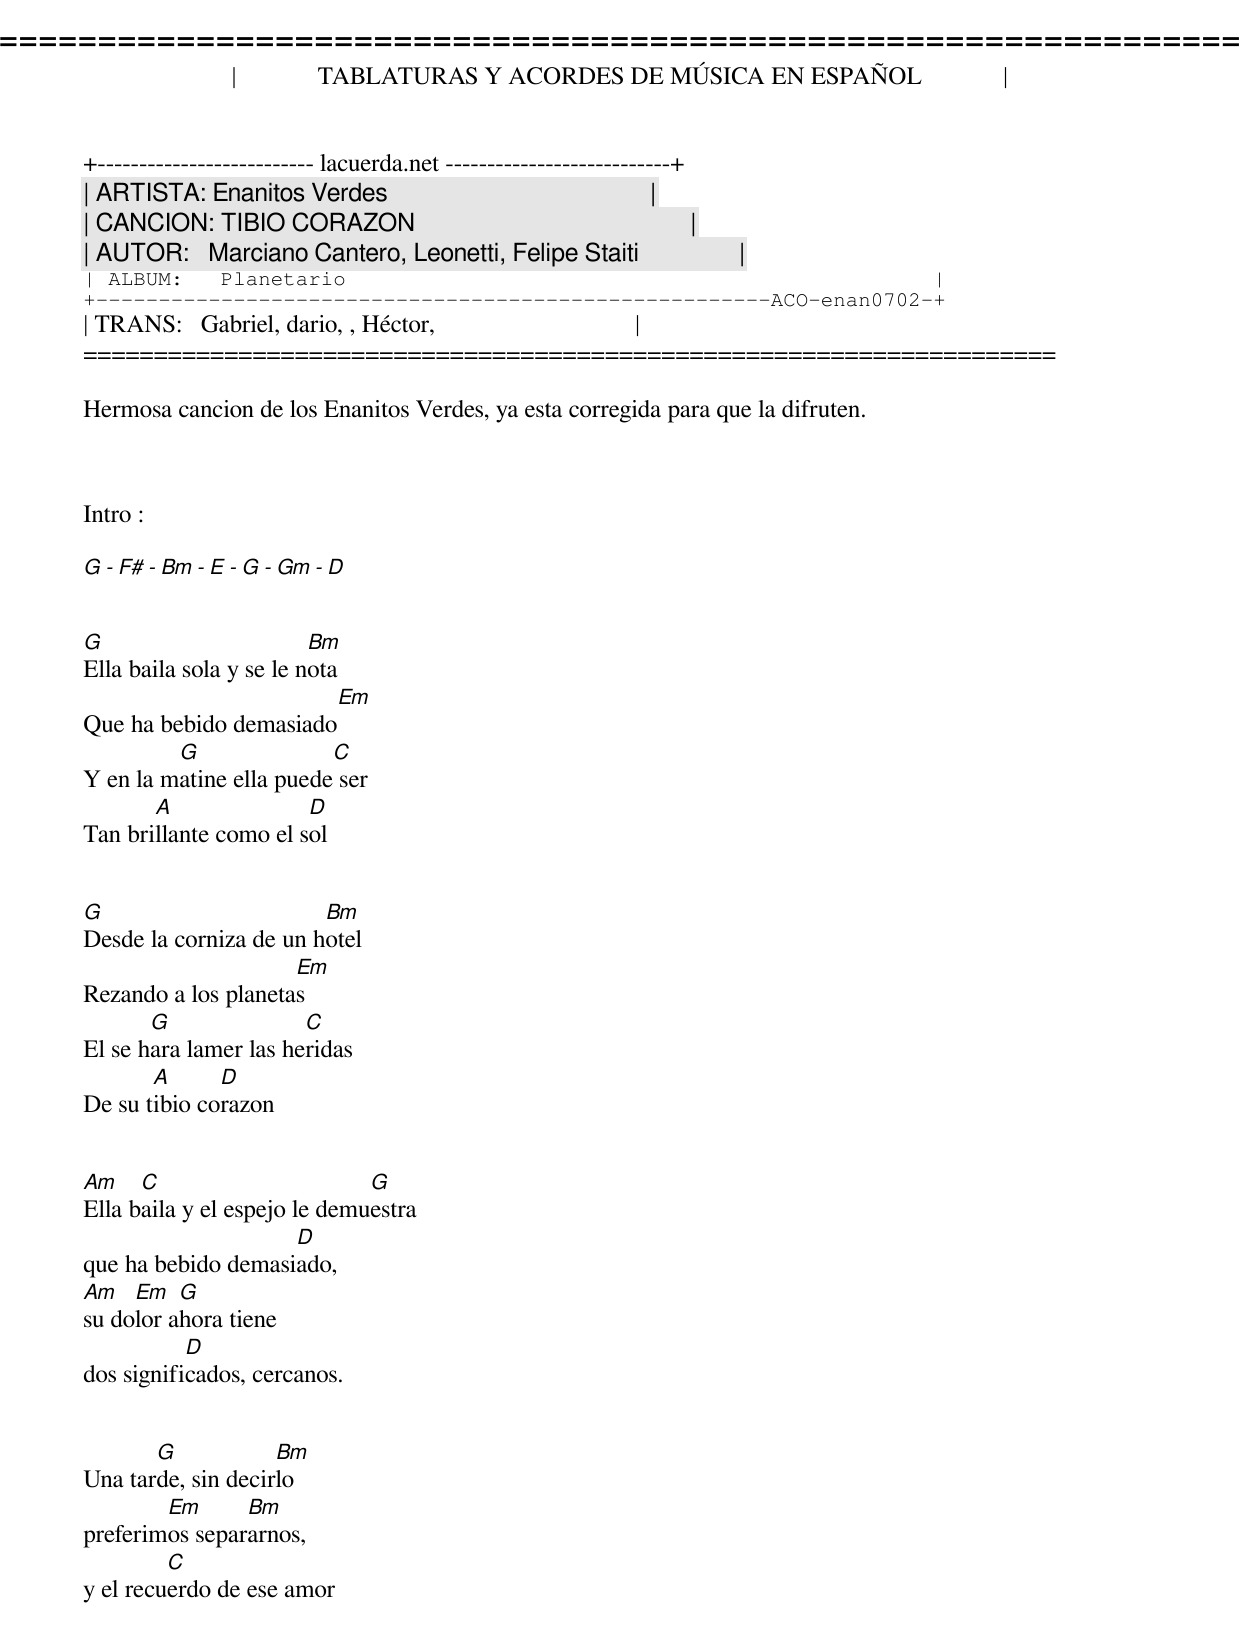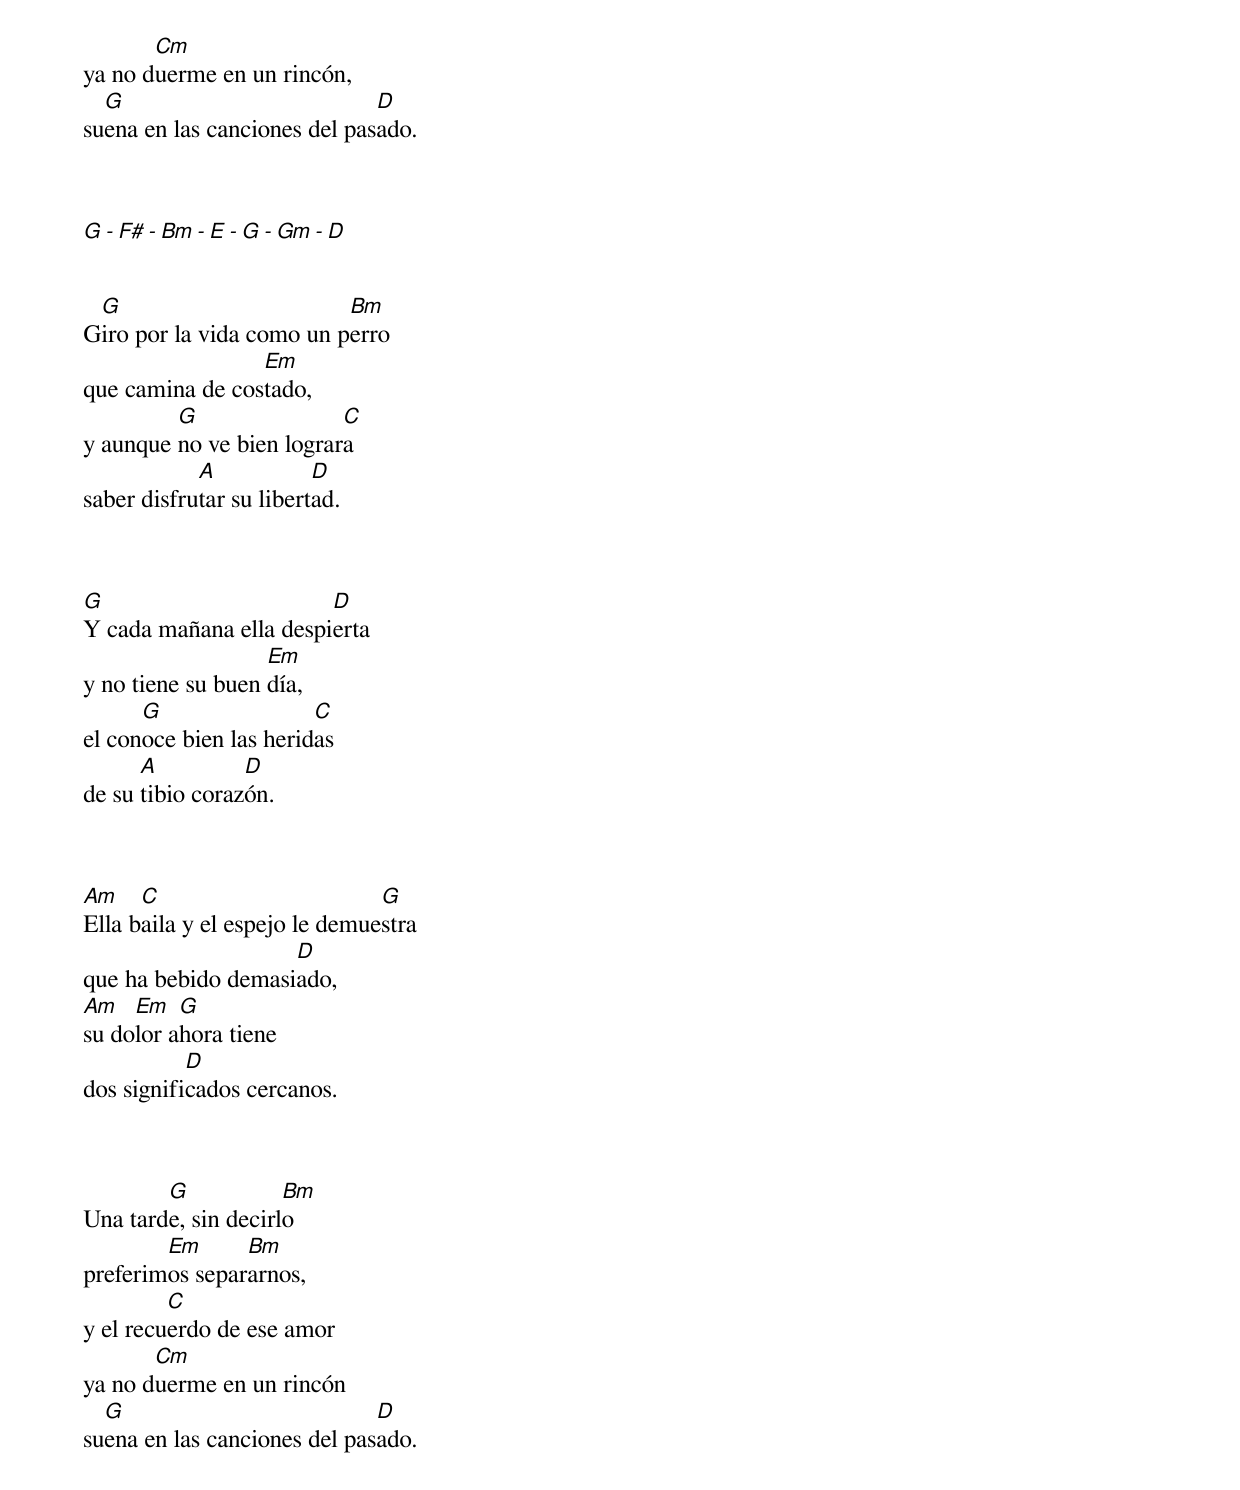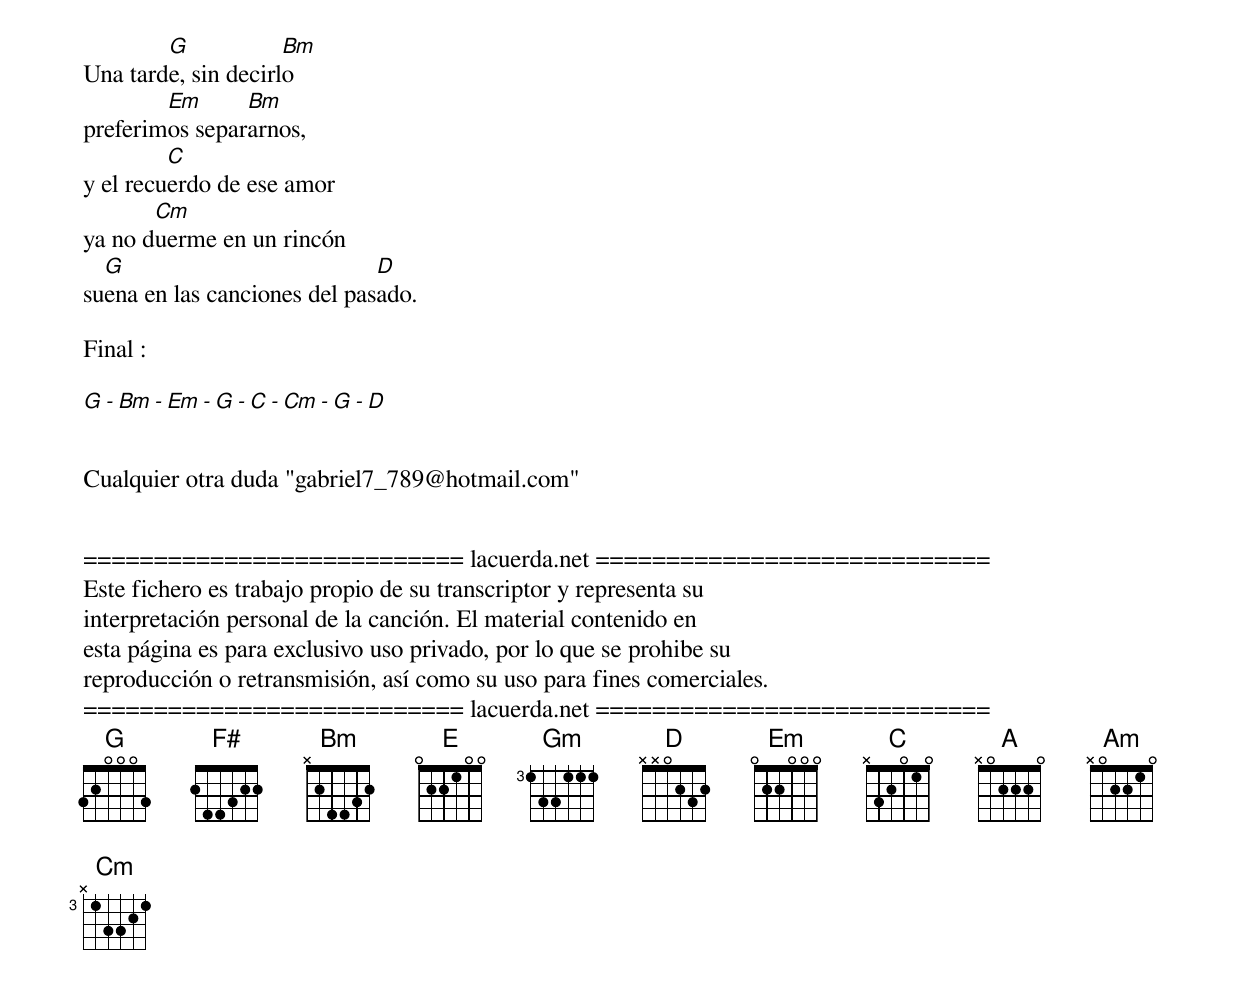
=====================================================================
|             TABLATURAS Y ACORDES DE MÚSICA EN ESPAÑOL             |
+-------------------------- lacuerda.net ---------------------------+
| ARTISTA: Enanitos Verdes                                          |
| CANCION: TIBIO CORAZON                                            |
| AUTOR:   Marciano Cantero, Leonetti, Felipe Staiti                |
| ALBUM:   Planetario                                               |
+------------------------------------------------------ACO-enan0702-+
| TRANS:   Gabriel, dario, , Héctor,                                |
=====================================================================

Hermosa cancion de los Enanitos Verdes, ya esta corregida para que la difruten.



Intro :

G - F# - Bm - E - G - Gm - D


G                        Bm
Ella baila sola y se le nota
                       Em
Que ha bebido demasiado
         G               C
Y en la matine ella puede ser
       A               D
Tan brillante como el sol


G                       Bm
Desde la corniza de un hotel
                     Em
Rezando a los planetas
       G               C
El se hara lamer las heridas
       A      D
De su tibio corazon


Am    C                       G
Ella baila y el espejo le demuestra
                    D
que ha bebido demasiado,
Am   Em   G
su dolor ahora tiene
           D
dos significados, cercanos.


       G            Bm
Una tarde, sin decirlo
        Em      Bm
preferimos separarnos,
         C
y el recuerdo de ese amor
       Cm
ya no duerme en un rincón,
  G                           D
suena en las canciones del pasado.



G - F# - Bm - E - G - Gm - D


 G                        Bm
Giro por la vida como un perro
                 Em
que camina de costado,
         G                C
y aunque no ve bien lograra
            A            D
saber disfrutar su libertad.



G                       D
Y cada mañana ella despierta
                   Em
y no tiene su buen día,
      G                 C
el conoce bien las heridas
      A          D
de su tibio corazón.



Am    C                        G
Ella baila y el espejo le demuestra
                    D
que ha bebido demasiado,
Am   Em   G
su dolor ahora tiene
           D
dos significados cercanos.



        G            Bm
Una tarde, sin decirlo
        Em      Bm
preferimos separarnos,
         C
y el recuerdo de ese amor
       Cm
ya no duerme en un rincón
  G                           D
suena en las canciones del pasado.


        G            Bm
Una tarde, sin decirlo
        Em      Bm
preferimos separarnos,
         C
y el recuerdo de ese amor
       Cm
ya no duerme en un rincón
  G                           D
suena en las canciones del pasado.

Final :

G - Bm - Em - G - C - Cm - G - D


Cualquier otra duda "gabriel7_789@hotmail.com"


=========================== lacuerda.net ============================
Este fichero es trabajo propio de su transcriptor y representa su
interpretación personal de la canción. El material contenido en
esta página es para exclusivo uso privado, por lo que se prohibe su
reproducción o retransmisión, así como su uso para fines comerciales.
=========================== lacuerda.net ============================
